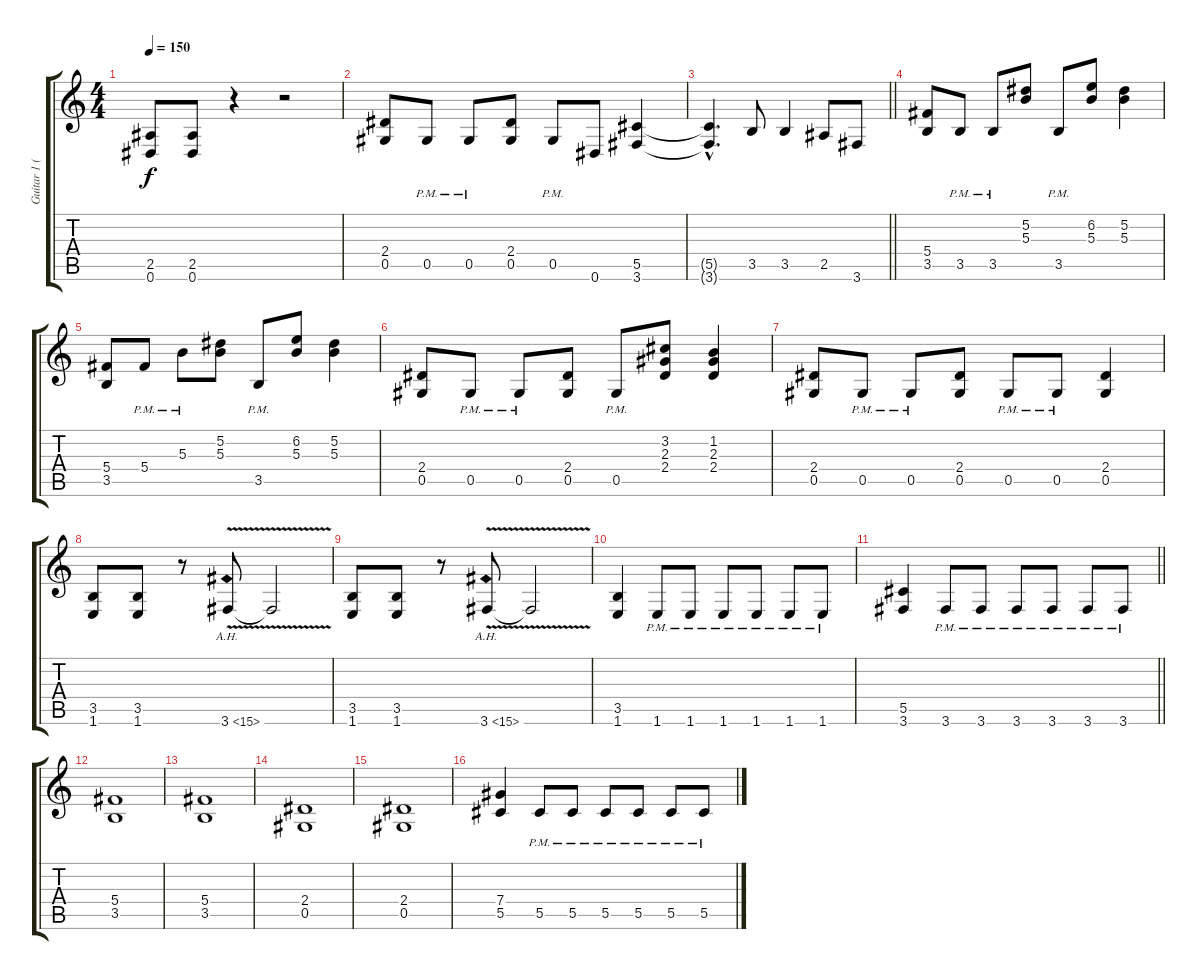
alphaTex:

\track ("Guitar 1 (SheJa)" "Guitar 1 (") {instrument distortionguitar}
\staff {score tabs}
\tuning (Eb4 Bb3 Gb3 Db3 Ab2 Eb2) {hide}
\ts (4 4)
\tempo 150
\clef g2
\ks c
(2.5 0.6).8{dy f} (2.5 0.6).8 r.4 r.2 |
(2.4 0.5).8 0.5{pm}.8 0.5{pm}.8 (2.4 0.5).8 0.5{pm}.8 0.6.8 (5.5 3.6).4 |
\barLineRight lightlight
(5.5{hac t} 3.6{hac t}).4{d} 3.5.8 3.5.4 2.5.8 3.6.8 |
(5.4 3.5).8 3.5{pm}.8 3.5{pm}.8 (5.2 5.3).8 3.5{pm}.8 (6.2 5.3).8 (5.2 5.3).4 |
(5.4 3.5).8 5.4{pm}.8 5.3{pm}.8 (5.2 5.3).8 3.5{pm}.8 (6.2 5.3).8 (5.2 5.3).4 |
(2.4 0.5).8 0.5{pm}.8 0.5{pm}.8 (2.4 0.5).8 0.5{pm}.8 (3.2 2.3 2.4).8 (1.2 2.3 2.4).4 |
(2.4 0.5).8 0.5{pm}.8 0.5{pm}.8 (2.4 0.5).8 0.5{pm}.8 0.5{pm}.8 (2.4 0.5).4 |
(3.5 1.6).8 (3.5 1.6).8 r.8 3.6{ah 12 v}.8 3.6{t}.2 |
(3.5 1.6).8 (3.5 1.6).8 r.8 3.6{ah 12 v}.8 3.6{t}.2 |
(3.5 1.6).4 1.6{pm}.8 1.6{pm}.8 1.6{pm}.8 1.6{pm}.8 1.6{pm}.8 1.6{pm}.8 |
\barLineRight lightlight
(5.5 3.6).4 3.6{pm}.8 3.6{pm}.8 3.6{pm}.8 3.6{pm}.8 3.6{pm}.8 3.6{pm}.8 |
(5.4 3.5).1 |
(5.4 3.5).1 |
(2.4 0.5).1 |
(2.4 0.5).1 |
(7.4 5.5).4 5.5{pm}.8 5.5{pm}.8 5.5{pm}.8 5.5{pm}.8 5.5{pm}.8 5.5{pm}.8
